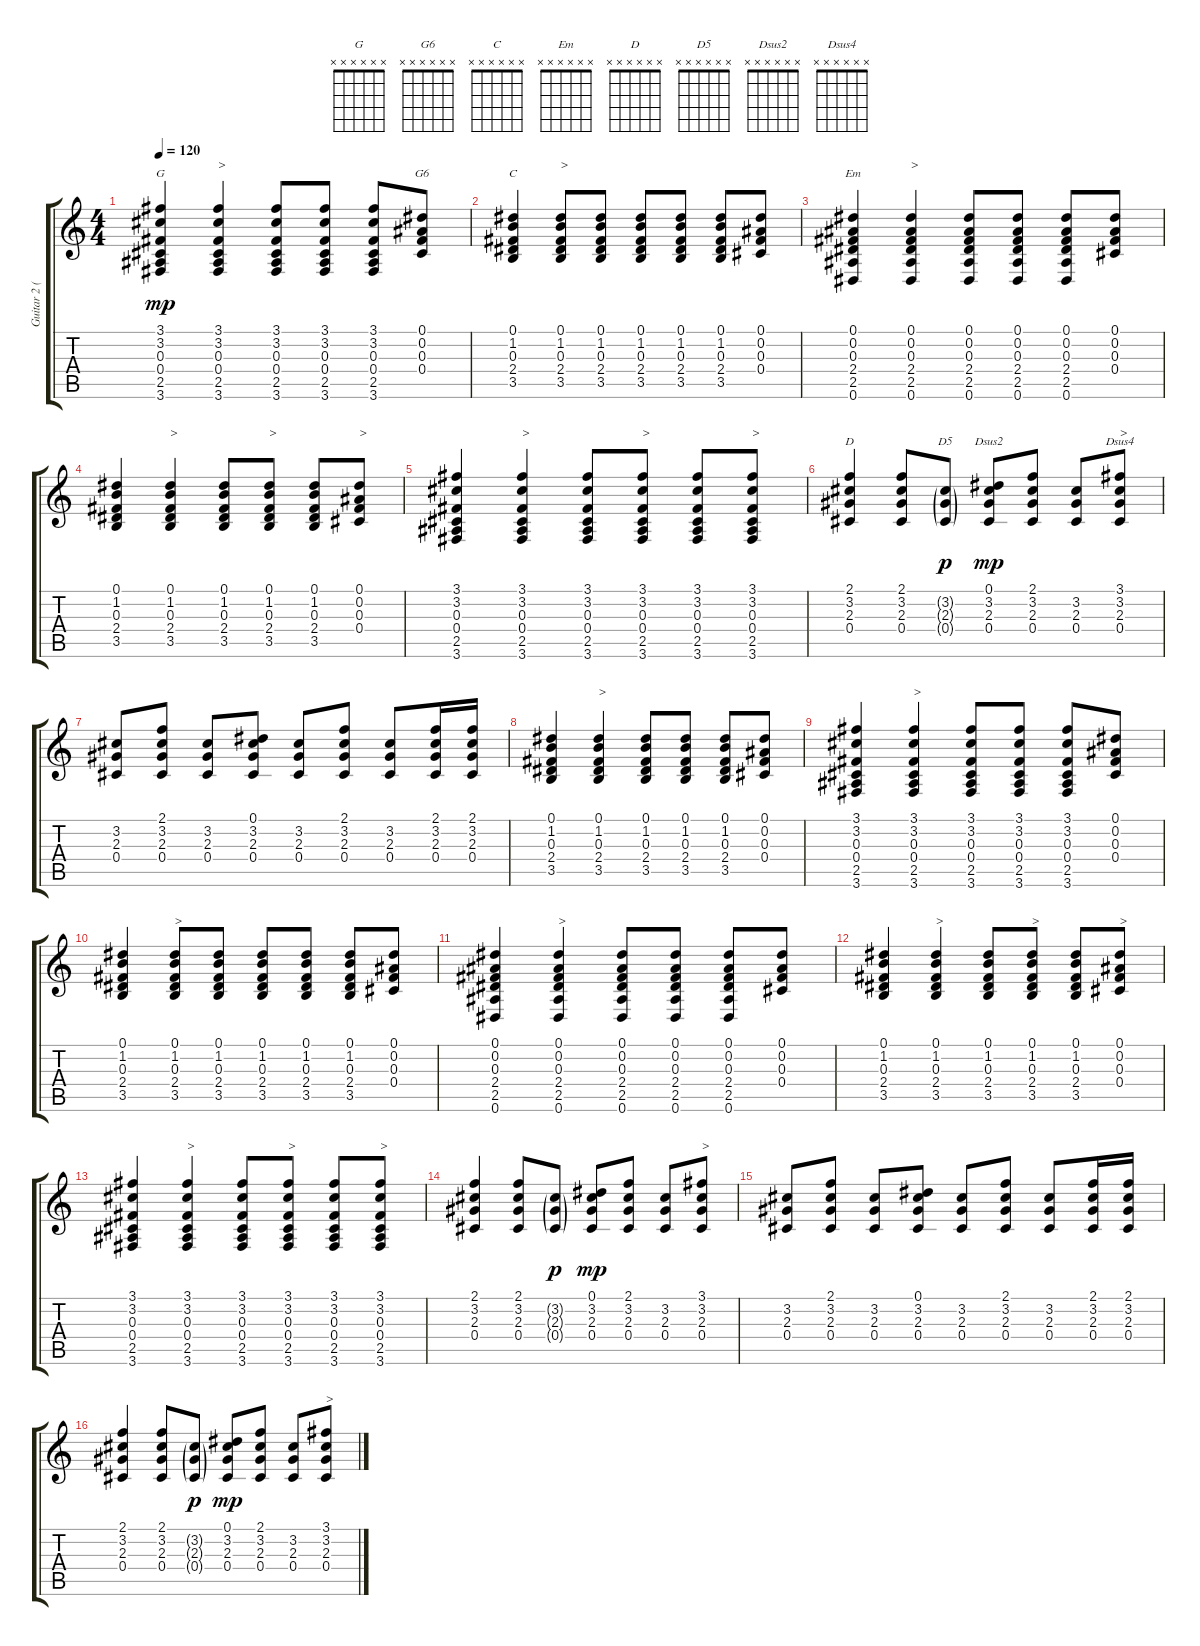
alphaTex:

\track ("Guitar 2 (Izzy)" "Guitar 2 (") {instrument acousticguitarsteel}
\staff {score tabs}
\tuning (Eb4 Bb3 Gb3 Db3 Ab2 Eb2) {hide}
\chord ("G" x x x x x x) {firstfret 0}
\chord ("G6" x x x x x x) {firstfret 0}
\chord ("C" x x x x x x) {firstfret 0}
\chord ("Em" x x x x x x) {firstfret 0}
\chord ("D" x x x x x x) {firstfret 0}
\chord ("D5" x x x x x x) {firstfret 0}
\chord ("Dsus2" x x x x x x) {firstfret 0}
\chord ("Dsus4" x x x x x x) {firstfret 0}
\ts (4 4)
\tempo 120
\clef g2
\ks c
(3.1 3.2 0.3 0.4 2.5 3.6).4{ch "G" dy mp} (3.1 3.2 0.3 0.4 2.5 3.6).4{txt ">"} (3.1 3.2 0.3 0.4 2.5 3.6).8 (3.1 3.2 0.3 0.4 2.5 3.6).8 (3.1 3.2 0.3 0.4 2.5 3.6).8 (0.1 0.2 0.3 0.4).8{ch "G6"} |
(0.1 1.2 0.3 2.4 3.5).4{ch "C"} (0.1 1.2 0.3 2.4 3.5).8{txt ">"} (0.1 1.2 0.3 2.4 3.5).8 (0.1 1.2 0.3 2.4 3.5).8 (0.1 1.2 0.3 2.4 3.5).8 (0.1 1.2 0.3 2.4 3.5).8 (0.1 0.2 0.3 0.4).8 |
(0.1 0.2 0.3 2.4 2.5 0.6).4{ch "Em"} (0.1 0.2 0.3 2.4 2.5 0.6).4{txt ">"} (0.1 0.2 0.3 2.4 2.5 0.6).8 (0.1 0.2 0.3 2.4 2.5 0.6).8 (0.1 0.2 0.3 2.4 2.5 0.6).8 (0.1 0.2 0.3 0.4).8 |
(0.1 1.2 0.3 2.4 3.5).4 (0.1 1.2 0.3 2.4 3.5).4{txt ">"} (0.1 1.2 0.3 2.4 3.5).8 (0.1 1.2 0.3 2.4 3.5).8{txt ">"} (0.1 1.2 0.3 2.4 3.5).8 (0.1 0.2 0.3 0.4).8{txt ">"} |
(3.1 3.2 0.3 0.4 2.5 3.6).4 (3.1 3.2 0.3 0.4 2.5 3.6).4{txt ">"} (3.1 3.2 0.3 0.4 2.5 3.6).8 (3.1 3.2 0.3 0.4 2.5 3.6).8{txt ">"} (3.1 3.2 0.3 0.4 2.5 3.6).8 (3.1 3.2 0.3 0.4 2.5 3.6).8{txt ">"} |
(2.1 3.2 2.3 0.4).4{ch "D"} (2.1 3.2 2.3 0.4).8 (3.2{g} 2.3{g} 0.4{g}).8{ch "D5" dy p} (0.1 3.2 2.3 0.4).8{ch "Dsus2" dy mp} (2.1 3.2 2.3 0.4).8 (3.2 2.3 0.4).8 (3.1 3.2 2.3 0.4).8{ch "Dsus4" txt ">"} |
(3.2 2.3 0.4).8 (2.1 3.2 2.3 0.4).8 (3.2 2.3 0.4).8 (0.1 3.2 2.3 0.4).8 (3.2 2.3 0.4).8 (2.1 3.2 2.3 0.4).8 (3.2 2.3 0.4).8 (2.1 3.2 2.3 0.4).16 (2.1 3.2 2.3 0.4).16 |
(0.1 1.2 0.3 2.4 3.5).4 (0.1 1.2 0.3 2.4 3.5).4{txt ">"} (0.1 1.2 0.3 2.4 3.5).8 (0.1 1.2 0.3 2.4 3.5).8 (0.1 1.2 0.3 2.4 3.5).8 (0.1 0.2 0.3 0.4).8 |
(3.1 3.2 0.3 0.4 2.5 3.6).4 (3.1 3.2 0.3 0.4 2.5 3.6).4{txt ">"} (3.1 3.2 0.3 0.4 2.5 3.6).8 (3.1 3.2 0.3 0.4 2.5 3.6).8 (3.1 3.2 0.3 0.4 2.5 3.6).8 (0.1 0.2 0.3 0.4).8 |
(0.1 1.2 0.3 2.4 3.5).4 (0.1 1.2 0.3 2.4 3.5).8{txt ">"} (0.1 1.2 0.3 2.4 3.5).8 (0.1 1.2 0.3 2.4 3.5).8 (0.1 1.2 0.3 2.4 3.5).8 (0.1 1.2 0.3 2.4 3.5).8 (0.1 0.2 0.3 0.4).8 |
(0.1 0.2 0.3 2.4 2.5 0.6).4 (0.1 0.2 0.3 2.4 2.5 0.6).4{txt ">"} (0.1 0.2 0.3 2.4 2.5 0.6).8 (0.1 0.2 0.3 2.4 2.5 0.6).8 (0.1 0.2 0.3 2.4 2.5 0.6).8 (0.1 0.2 0.3 0.4).8 |
(0.1 1.2 0.3 2.4 3.5).4 (0.1 1.2 0.3 2.4 3.5).4{txt ">"} (0.1 1.2 0.3 2.4 3.5).8 (0.1 1.2 0.3 2.4 3.5).8{txt ">"} (0.1 1.2 0.3 2.4 3.5).8 (0.1 0.2 0.3 0.4).8{txt ">"} |
(3.1 3.2 0.3 0.4 2.5 3.6).4 (3.1 3.2 0.3 0.4 2.5 3.6).4{txt ">"} (3.1 3.2 0.3 0.4 2.5 3.6).8 (3.1 3.2 0.3 0.4 2.5 3.6).8{txt ">"} (3.1 3.2 0.3 0.4 2.5 3.6).8 (3.1 3.2 0.3 0.4 2.5 3.6).8{txt ">"} |
(2.1 3.2 2.3 0.4).4 (2.1 3.2 2.3 0.4).8 (3.2{g} 2.3{g} 0.4{g}).8{dy p} (0.1 3.2 2.3 0.4).8{dy mp} (2.1 3.2 2.3 0.4).8 (3.2 2.3 0.4).8 (3.1 3.2 2.3 0.4).8{txt ">"} |
(3.2 2.3 0.4).8 (2.1 3.2 2.3 0.4).8 (3.2 2.3 0.4).8 (0.1 3.2 2.3 0.4).8 (3.2 2.3 0.4).8 (2.1 3.2 2.3 0.4).8 (3.2 2.3 0.4).8 (2.1 3.2 2.3 0.4).16 (2.1 3.2 2.3 0.4).16 |
(2.1 3.2 2.3 0.4).4 (2.1 3.2 2.3 0.4).8 (3.2{g} 2.3{g} 0.4{g}).8{dy p} (0.1 3.2 2.3 0.4).8{dy mp} (2.1 3.2 2.3 0.4).8 (3.2 2.3 0.4).8 (3.1 3.2 2.3 0.4).8{txt ">"}
